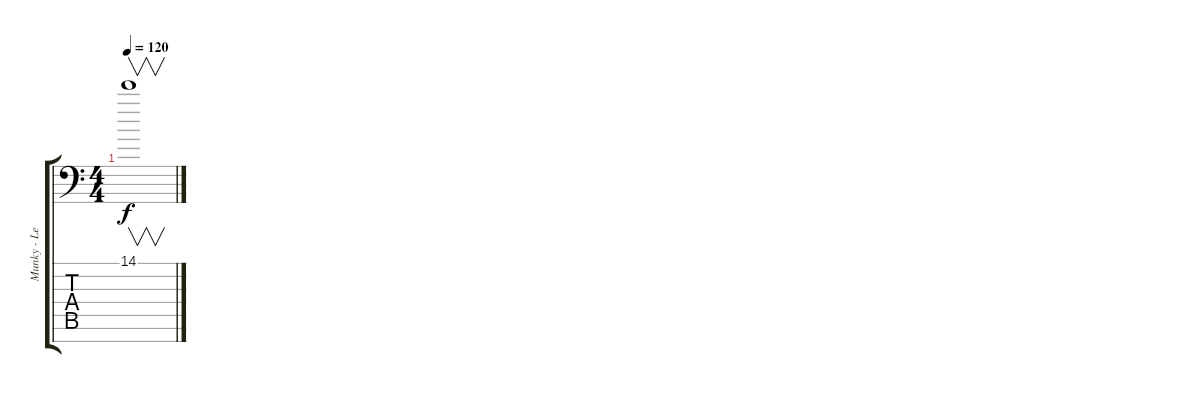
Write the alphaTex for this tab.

\track ("Munky - Lead Guitar 2" "Munky - Le") {instrument acousticguitarsteel}
\staff {score tabs}
\tuning (D4 A3 F3 C3 G2 D2 A1) {hide}
\ts (4 4)
\tempo 120
\clef f4
\ks c
14.1{t}.1{v dy f volume 0 instrument synthvoice}
